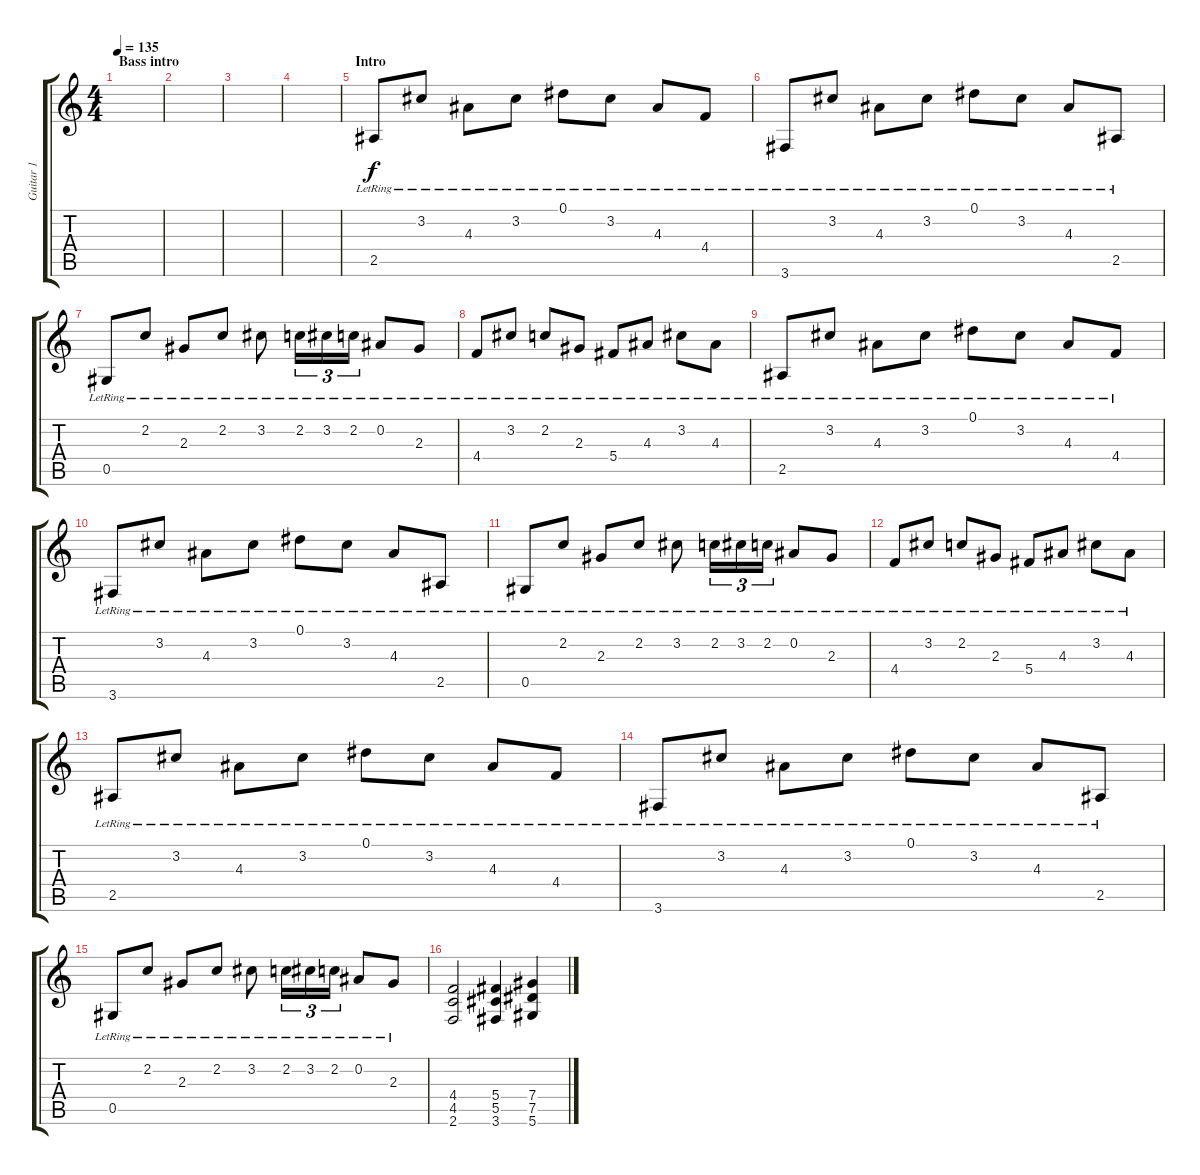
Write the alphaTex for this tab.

\track ("Guitar 1" "Guitar 1") {instrument acousticguitarsteel}
\staff {score tabs}
\tuning (Eb4 Bb3 Gb3 Db3 Ab2 Eb2) {hide}
\ts (4 4)
\section ("" "Bass intro")
\tempo 135
\clef g2
\ks c
|
|
|
|
\section ("" "Intro")
2.5{lr}.8{instrument acousticguitarsteel} 3.2{lr}.8 4.3{lr}.8 3.2{lr}.8 0.1{lr}.8 3.2{lr}.8 4.3{lr}.8 4.4{lr}.8 |
3.6{lr}.8 3.2{lr}.8 4.3{lr}.8 3.2{lr}.8 0.1{lr}.8 3.2{lr}.8 4.3{lr}.8 2.5{lr}.8 |
0.5{lr}.8 2.2{lr}.8 2.3{lr}.8 2.2{lr}.8 3.2{lr}.8 2.2{lr}.16{tu (3 2)} 3.2{lr}.16{tu (3 2)} 2.2{lr}.16{tu (3 2)} 0.2{lr}.8 2.3{lr}.8 |
4.4{lr}.8 3.2{lr}.8 2.2{lr}.8 2.3{lr}.8 5.4{lr}.8 4.3{lr}.8 3.2{lr}.8 4.3{lr}.8 |
2.5{lr}.8 3.2{lr}.8 4.3{lr}.8 3.2{lr}.8 0.1{lr}.8 3.2{lr}.8 4.3{lr}.8 4.4{lr}.8 |
3.6{lr}.8 3.2{lr}.8 4.3{lr}.8 3.2{lr}.8 0.1{lr}.8 3.2{lr}.8 4.3{lr}.8 2.5{lr}.8 |
0.5{lr}.8 2.2{lr}.8 2.3{lr}.8 2.2{lr}.8 3.2{lr}.8 2.2{lr}.16{tu (3 2)} 3.2{lr}.16{tu (3 2)} 2.2{lr}.16{tu (3 2)} 0.2{lr}.8 2.3{lr}.8 |
4.4{lr}.8 3.2{lr}.8 2.2{lr}.8 2.3{lr}.8 5.4{lr}.8 4.3{lr}.8 3.2{lr}.8 4.3{lr}.8 |
2.5{lr}.8 3.2{lr}.8 4.3{lr}.8 3.2{lr}.8 0.1{lr}.8 3.2{lr}.8 4.3{lr}.8 4.4{lr}.8 |
3.6{lr}.8 3.2{lr}.8 4.3{lr}.8 3.2{lr}.8 0.1{lr}.8 3.2{lr}.8 4.3{lr}.8 2.5{lr}.8 |
0.5{lr}.8 2.2{lr}.8 2.3{lr}.8 2.2{lr}.8 3.2{lr}.8 2.2{lr}.16{tu (3 2)} 3.2{lr}.16{tu (3 2)} 2.2{lr}.16{tu (3 2)} 0.2{lr}.8 2.3{lr}.8 |
(4.4 4.5 2.6).2{instrument distortionguitar} (5.4 5.5 3.6).4 (7.4 7.5 5.6).4
